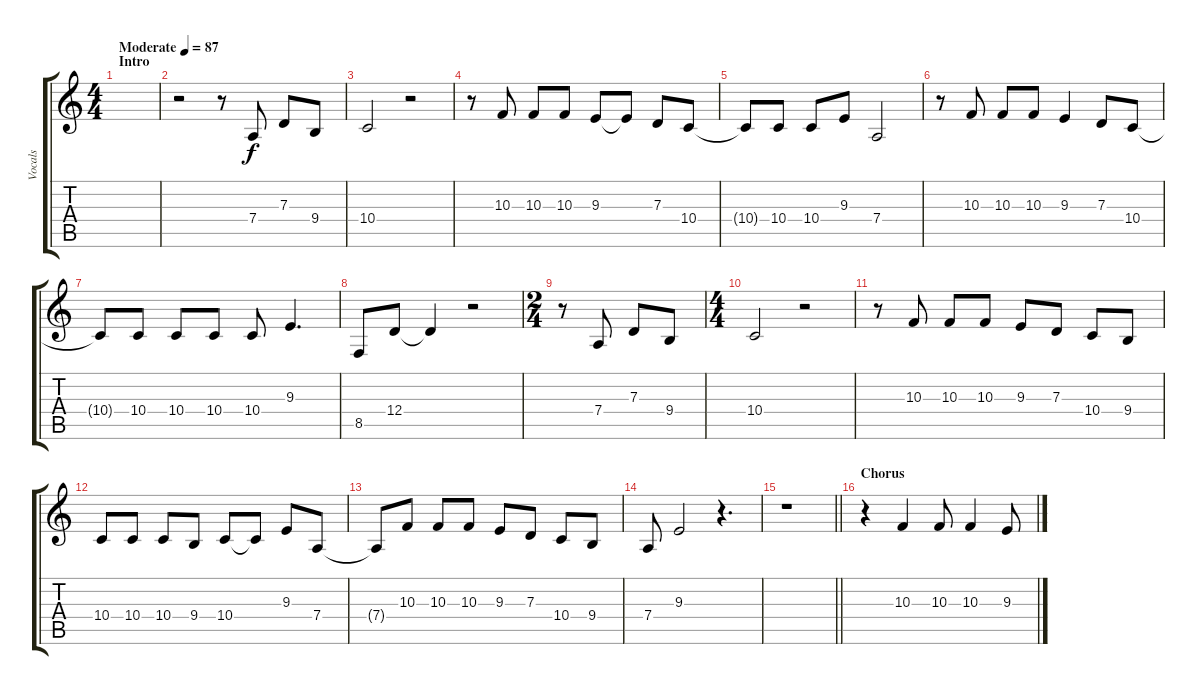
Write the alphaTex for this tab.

\track ("Vocals" "Vocals") {instrument fx5brightness}
\staff {score tabs}
\tuning (E4 B3 G3 D3 A2 E2) {hide}
\ts (4 4)
\section ("" "Intro")
\tempo (87 "Moderate")
\clef g2
\ks c
|
r.2 r.8 7.4.8 7.3.8 9.4.8 |
10.4.2 r.2 |
r.8 10.3.8 10.3.8 10.3.8 9.3.8 9.3{t}.8 7.3.8 10.4.8 |
10.4{t}.8 10.4.8 10.4.8 9.3.8 7.4.2 |
r.8 10.3.8 10.3.8 10.3.8 9.3.4 7.3.8 10.4.8 |
10.4{t}.8 10.4.8 10.4.8 10.4.8 10.4.8 9.3.4{d} |
8.5.8 12.4.8 12.4{t}.4 r.2 |
\ts (2 4)
r.8 7.4.8 7.3.8 9.4.8 |
\ts (4 4)
10.4.2 r.2 |
r.8 10.3.8 10.3.8 10.3.8 9.3.8 7.3.8 10.4.8 9.4.8 |
10.4.8 10.4.8 10.4.8 9.4.8 10.4.8 10.4{t}.8 9.3.8 7.4.8 |
7.4{t}.8 10.3.8 10.3.8 10.3.8 9.3.8 7.3.8 10.4.8 9.4.8 |
7.4.8 9.3.2 r.4{d} |
\barLineRight lightlight
r.1 |
\section ("" "Chorus")
r.4 10.3.4 10.3.8 10.3.4 9.3.8
